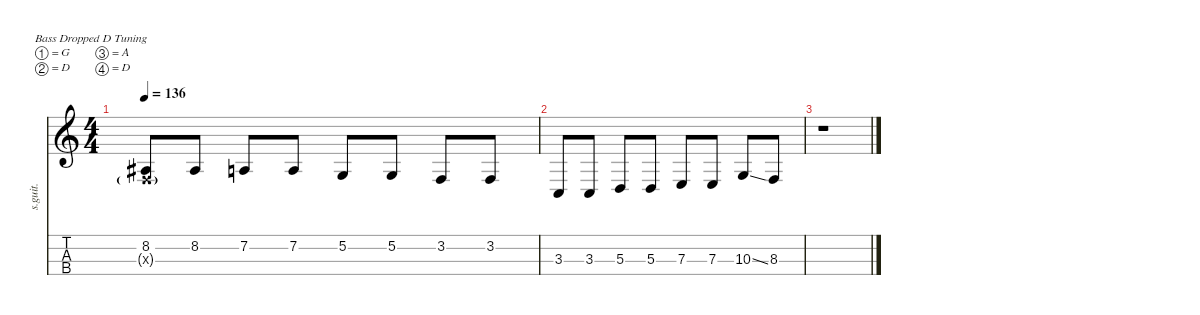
\defaultSystemsLayout 4
\hideDynamics
\bracketExtendMode nobrackets
\track ("Jeremy Davis" "s.guit.") {instrument electricbasspick}
\staff {score tabs}
\tuning (G2 D2 A1 D1)
\ts (4 4)
\tempo 136
\clef g2
\ks c
(8.2{acc #} 8.3{g x}).8{lyrics (0 "") lyrics (1 "") lyrics (2 "") lyrics (3 "") lyrics (4 "") dy f} 8.2{acc #}.8{lyrics (0 "") lyrics (1 "") lyrics (2 "") lyrics (3 "") lyrics (4 "")} 7.2.8{lyrics (0 "") lyrics (1 "") lyrics (2 "") lyrics (3 "") lyrics (4 "")} 7.2.8{lyrics (0 "") lyrics (1 "") lyrics (2 "") lyrics (3 "") lyrics (4 "")} 5.2.8{lyrics (0 "") lyrics (1 "") lyrics (2 "") lyrics (3 "") lyrics (4 "")} 5.2.8{lyrics (0 "") lyrics (1 "") lyrics (2 "") lyrics (3 "") lyrics (4 "")} 3.2.8{lyrics (0 "") lyrics (1 "") lyrics (2 "") lyrics (3 "") lyrics (4 "")} 3.2.8{lyrics (0 "") lyrics (1 "") lyrics (2 "") lyrics (3 "") lyrics (4 "")} |
3.3.8{lyrics (0 "") lyrics (1 "") lyrics (2 "") lyrics (3 "") lyrics (4 "")} 3.3.8{lyrics (0 "") lyrics (1 "") lyrics (2 "") lyrics (3 "") lyrics (4 "")} 5.3.8{lyrics (0 "") lyrics (1 "") lyrics (2 "") lyrics (3 "") lyrics (4 "")} 5.3.8{lyrics (0 "") lyrics (1 "") lyrics (2 "") lyrics (3 "") lyrics (4 "")} 7.3.8{lyrics (0 "") lyrics (1 "") lyrics (2 "") lyrics (3 "") lyrics (4 "")} 7.3.8{lyrics (0 "") lyrics (1 "") lyrics (2 "") lyrics (3 "") lyrics (4 "")} 10.3{ss}.8{lyrics (0 "") lyrics (1 "") lyrics (2 "") lyrics (3 "") lyrics (4 "")} 8.3.8{lyrics (0 "") lyrics (1 "") lyrics (2 "") lyrics (3 "") lyrics (4 "")} |
r.1
